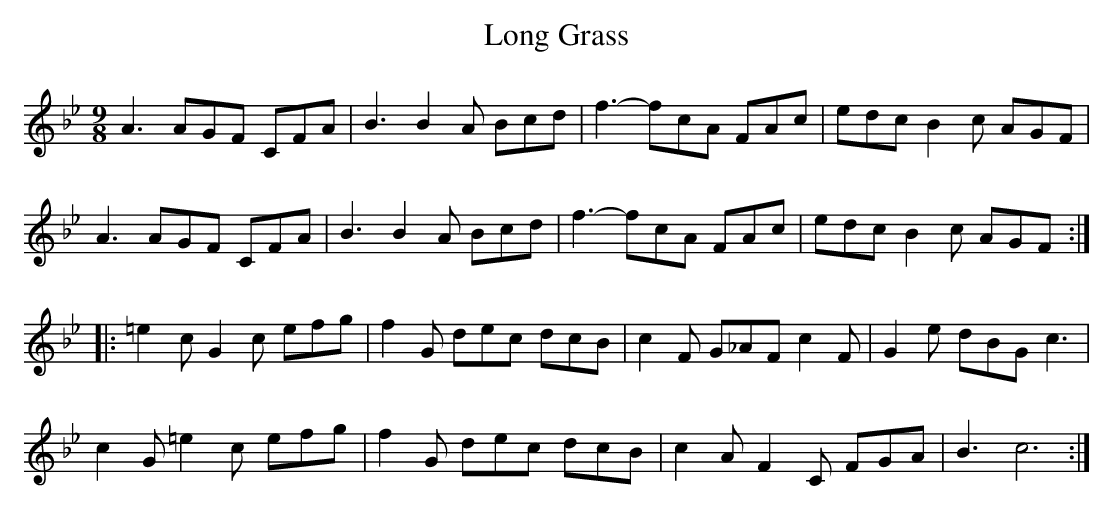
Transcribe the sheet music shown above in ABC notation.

X:1
T:Long Grass
M:9/8
L:1/8
K:Fmix
A3 AGF CFA | B3 B2A Bcd | f3- fcA FAc | edc B2c AGF |
A3 AGF CFA | B3 B2A Bcd | f3- fcA FAc | edc B2c AGF ::
=e2c G2c efg | f2G dec dcB | c2F G_AF c2F | G2e dBG c3 |
c2G =e2c efg | f2G dec dcB | c2A F2C FGA | B3 c6 :|
